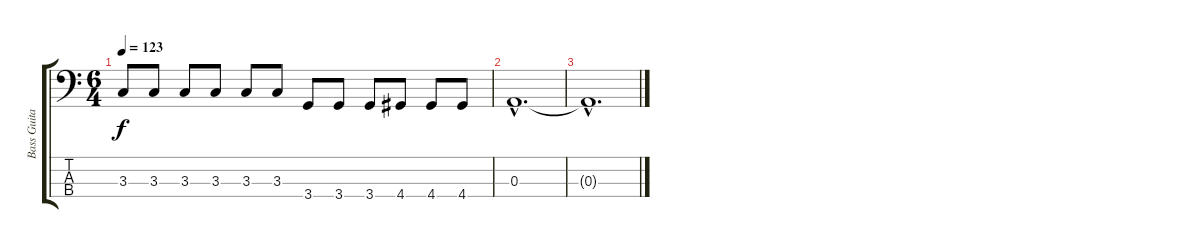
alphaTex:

\track ("Bass Guitar" "Bass Guita") {instrument electricbassfinger}
\staff {score tabs}
\tuning (G2 D2 A1 E1) {hide}
\ts (6 4)
\tempo 123
\clef f4
\ks c
3.3.8{dy f} 3.3.8 3.3.8 3.3.8 3.3.8 3.3.8 3.4.8 3.4.8 3.4.8 4.4.8 4.4.8 4.4.8 |
0.3{hac}.1{d} |
0.3{hac t}.1{d}
